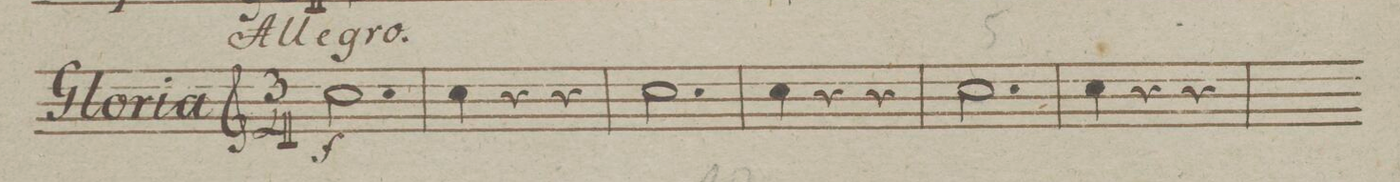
**kern	**dynam
*I"Clarino Primo in B.	*
*clefG2	*
*k[b-e-]	*
*M3/4	*
2.b-\	f
=2	=2
4b-\	.
4r	.
4r	.
=3	=3
2.b-\	.
=4	=4
4b-\	.
4r	.
4r	.
=5	=5
2.b-\	.
=6	=6
4b-\	.
4r	.
4r	.
=7	=7
*-	*-
